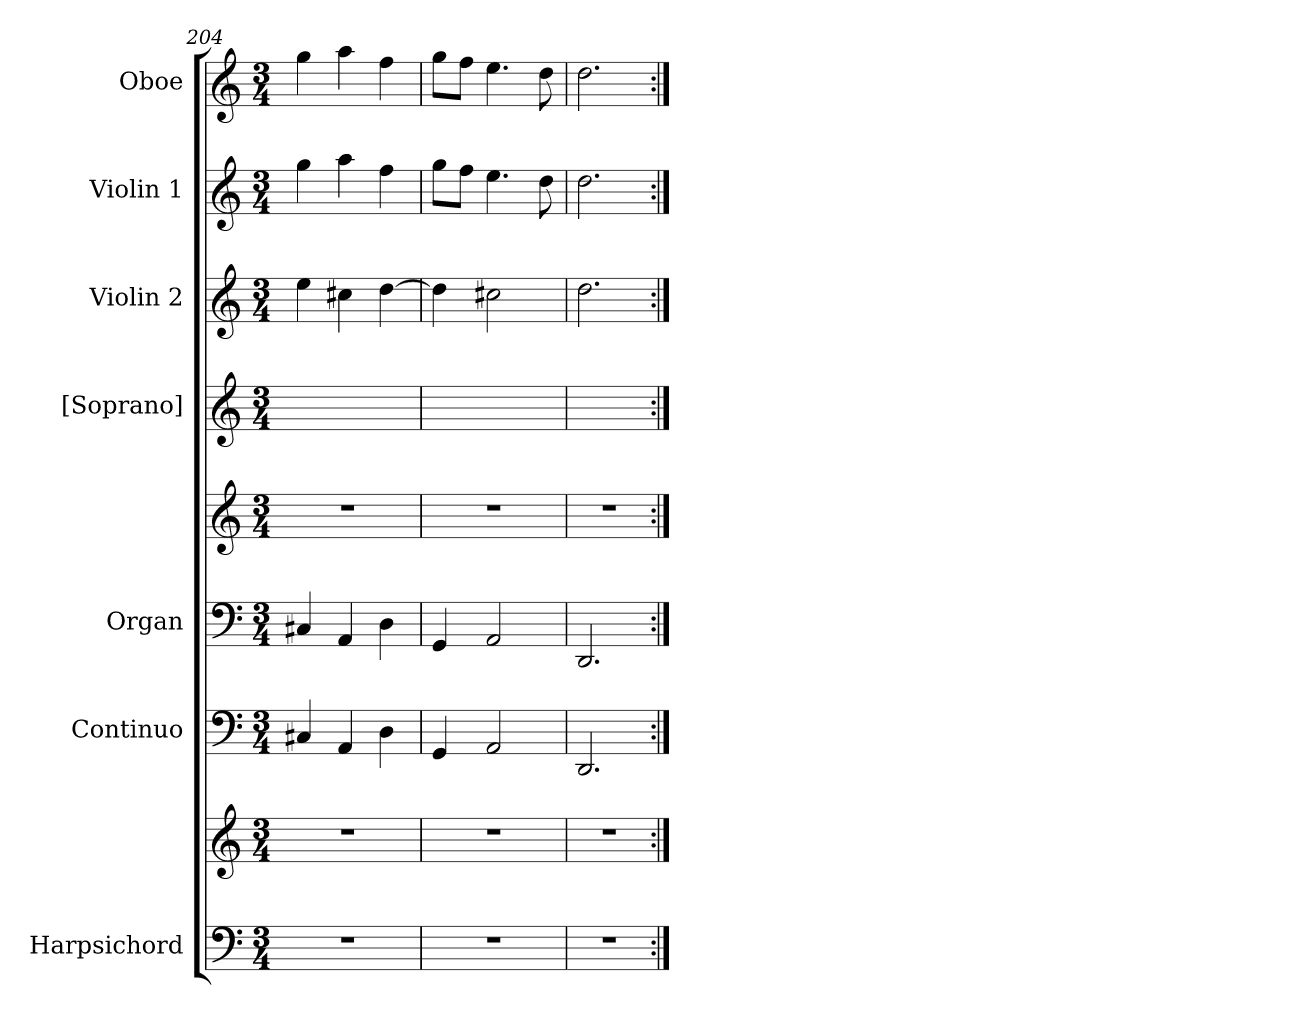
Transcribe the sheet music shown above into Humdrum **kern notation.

**kern	**kern	**kern	**kern	**kern	**kern	**kern	**kern	**kern
*part7	*part7	*part6	*part5	*part5	*part4	*part3	*part2	*part1
*staff9	*staff8	*staff7	*staff6	*staff5	*staff4	*staff3	*staff2	*staff1
*I"Harpsichord	*	*I"Continuo	*I"Organ	*	*I"[Soprano]	*I"Violin 2	*I"Violin 1	*I"Oboe
*	*	*I'Cont.	*I'Org.	*	*I'S.	*I'Vln. 2	*I'Vln. 1	*I'Ob.
*clefF4	*clefG2	*clefF4	*clefF4	*clefG2	*clefG2	*clefG2	*clefG2	*clefG2
*k[]	*k[]	*k[]	*k[]	*k[]	*k[]	*k[]	*k[]	*k[]
*C:	*C:	*C:	*C:	*C:	*C:	*C:	*C:	*C:
*M3/4	*M3/4	*M3/4	*M3/4	*M3/4	*M3/4	*M3/4	*M3/4	*M3/4
=204	=204	=204	=204	=204	=204	=204	=204	=204
!LO:N:vis=1	!LO:N:vis=1	!	!	!LO:N:vis=1	!LO:N:vis=1	!	!	!
2.r	2.r	4C#Xi/	4C#Xi/	2.r	2.ryy	4eei\	4ggi\	4ggi\
.	.	4AAi/	4AAi/	.	.	4cc#Xi\	4aai\	4aai\
.	.	4Di\	4Di\	.	.	[4ddi\	4ffi\	4ffi\
=205	=205	=205	=205	=205	=205	=205	=205	=205
!LO:N:vis=1	!LO:N:vis=1	!	!	!LO:N:vis=1	!LO:N:vis=1	!	!	!
2.r	2.r	4GGi/	4GGi/	2.r	2.ryy	4ddi\]	8ggi\L	8ggi\L
.	.	.	.	.	.	.	8ffi\J	8ffi\J
.	.	2AAi/	2AAi/	.	.	2cc#Xi\	4.eei\	4.eei\
.	.	.	.	.	.	.	8ddi\	8ddi\
=206	=206	=206	=206	=206	=206	=206	=206	=206
!LO:N:vis=1	!LO:N:vis=1	!	!	!LO:N:vis=1	!LO:N:vis=1	!	!	!
2.r	2.r	2.DDi/	2.DDi/	2.r	2.ryy	2.ddi\	2.ddi\	2.ddi\
=:|!	=:|!	=:|!	=:|!	=:|!	=:|!	=:|!	=:|!	=:|!
*-	*-	*-	*-	*-	*-	*-	*-	*-
